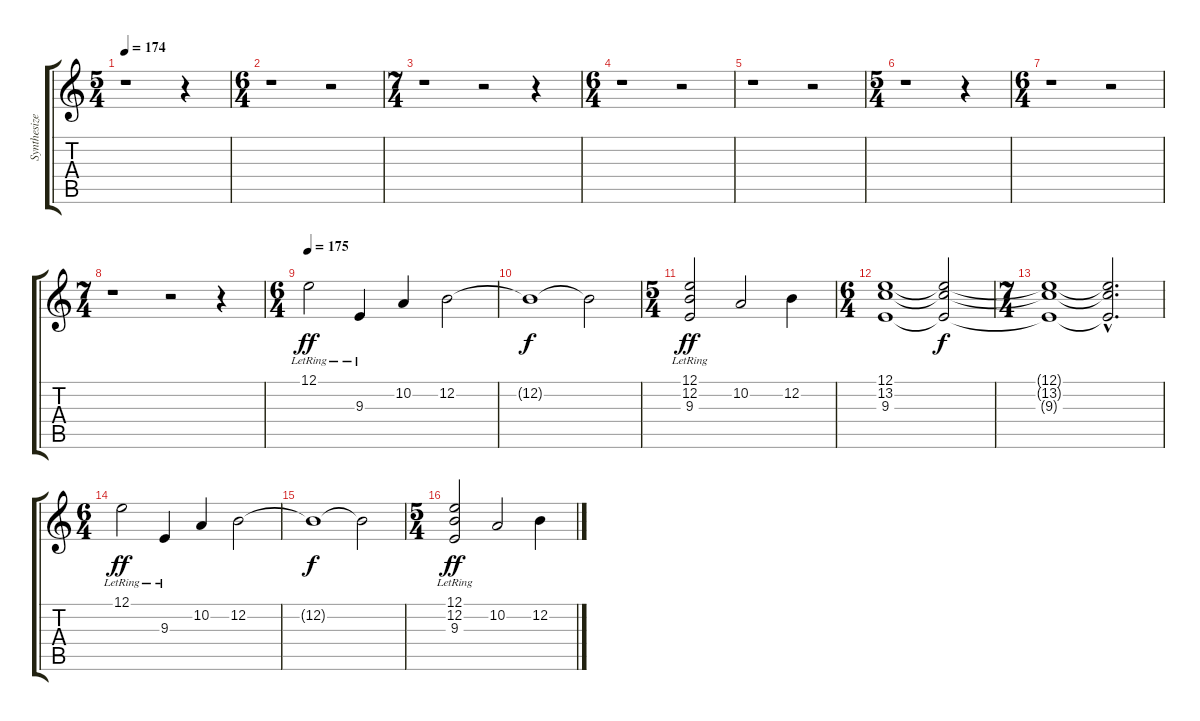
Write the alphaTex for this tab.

\track ("Synthesizer" "Synthesize") {instrument drawbarorgan}
\staff {score tabs}
\tuning (E4 B3 G3 D3 A2 E2) {hide}
\ts (5 4)
\tempo 174
\clef g2
\ks c
r.1{dy f} r.4 |
\ts (6 4)
r.1 r.2 |
\ts (7 4)
r.1 r.2 r.4 |
\ts (6 4)
r.1 r.2 |
r.1 r.2 |
\ts (5 4)
r.1 r.4 |
\ts (6 4)
r.1 r.2 |
\ts (7 4)
r.1 r.2 r.4 |
\ts (6 4)
\tempo 175
12.1{lr}.2{dy ff volume 8} 9.3{lr}.4 10.2.4 12.2.2 |
12.2{t}.1{dy f} 12.2{t}.2 |
\ts (5 4)
(12.1{lr} 12.2 9.3{lr}).2{dy ff} 10.2.2 12.2.4 |
\ts (6 4)
(12.1 13.2 9.3).1 (12.1{t} 13.2{t} 9.3{t}).2{dy f} |
\ts (7 4)
(12.1{t} 13.2{t} 9.3{t}).1 (12.1{hac t} 13.2{hac t} 9.3{hac t}).2{d} |
\ts (6 4)
12.1{lr}.2{dy ff} 9.3{lr}.4 10.2.4 12.2.2 |
12.2{t}.1{dy f} 12.2{t}.2 |
\ts (5 4)
(12.1{lr} 12.2 9.3{lr}).2{dy ff} 10.2.2 12.2.4
